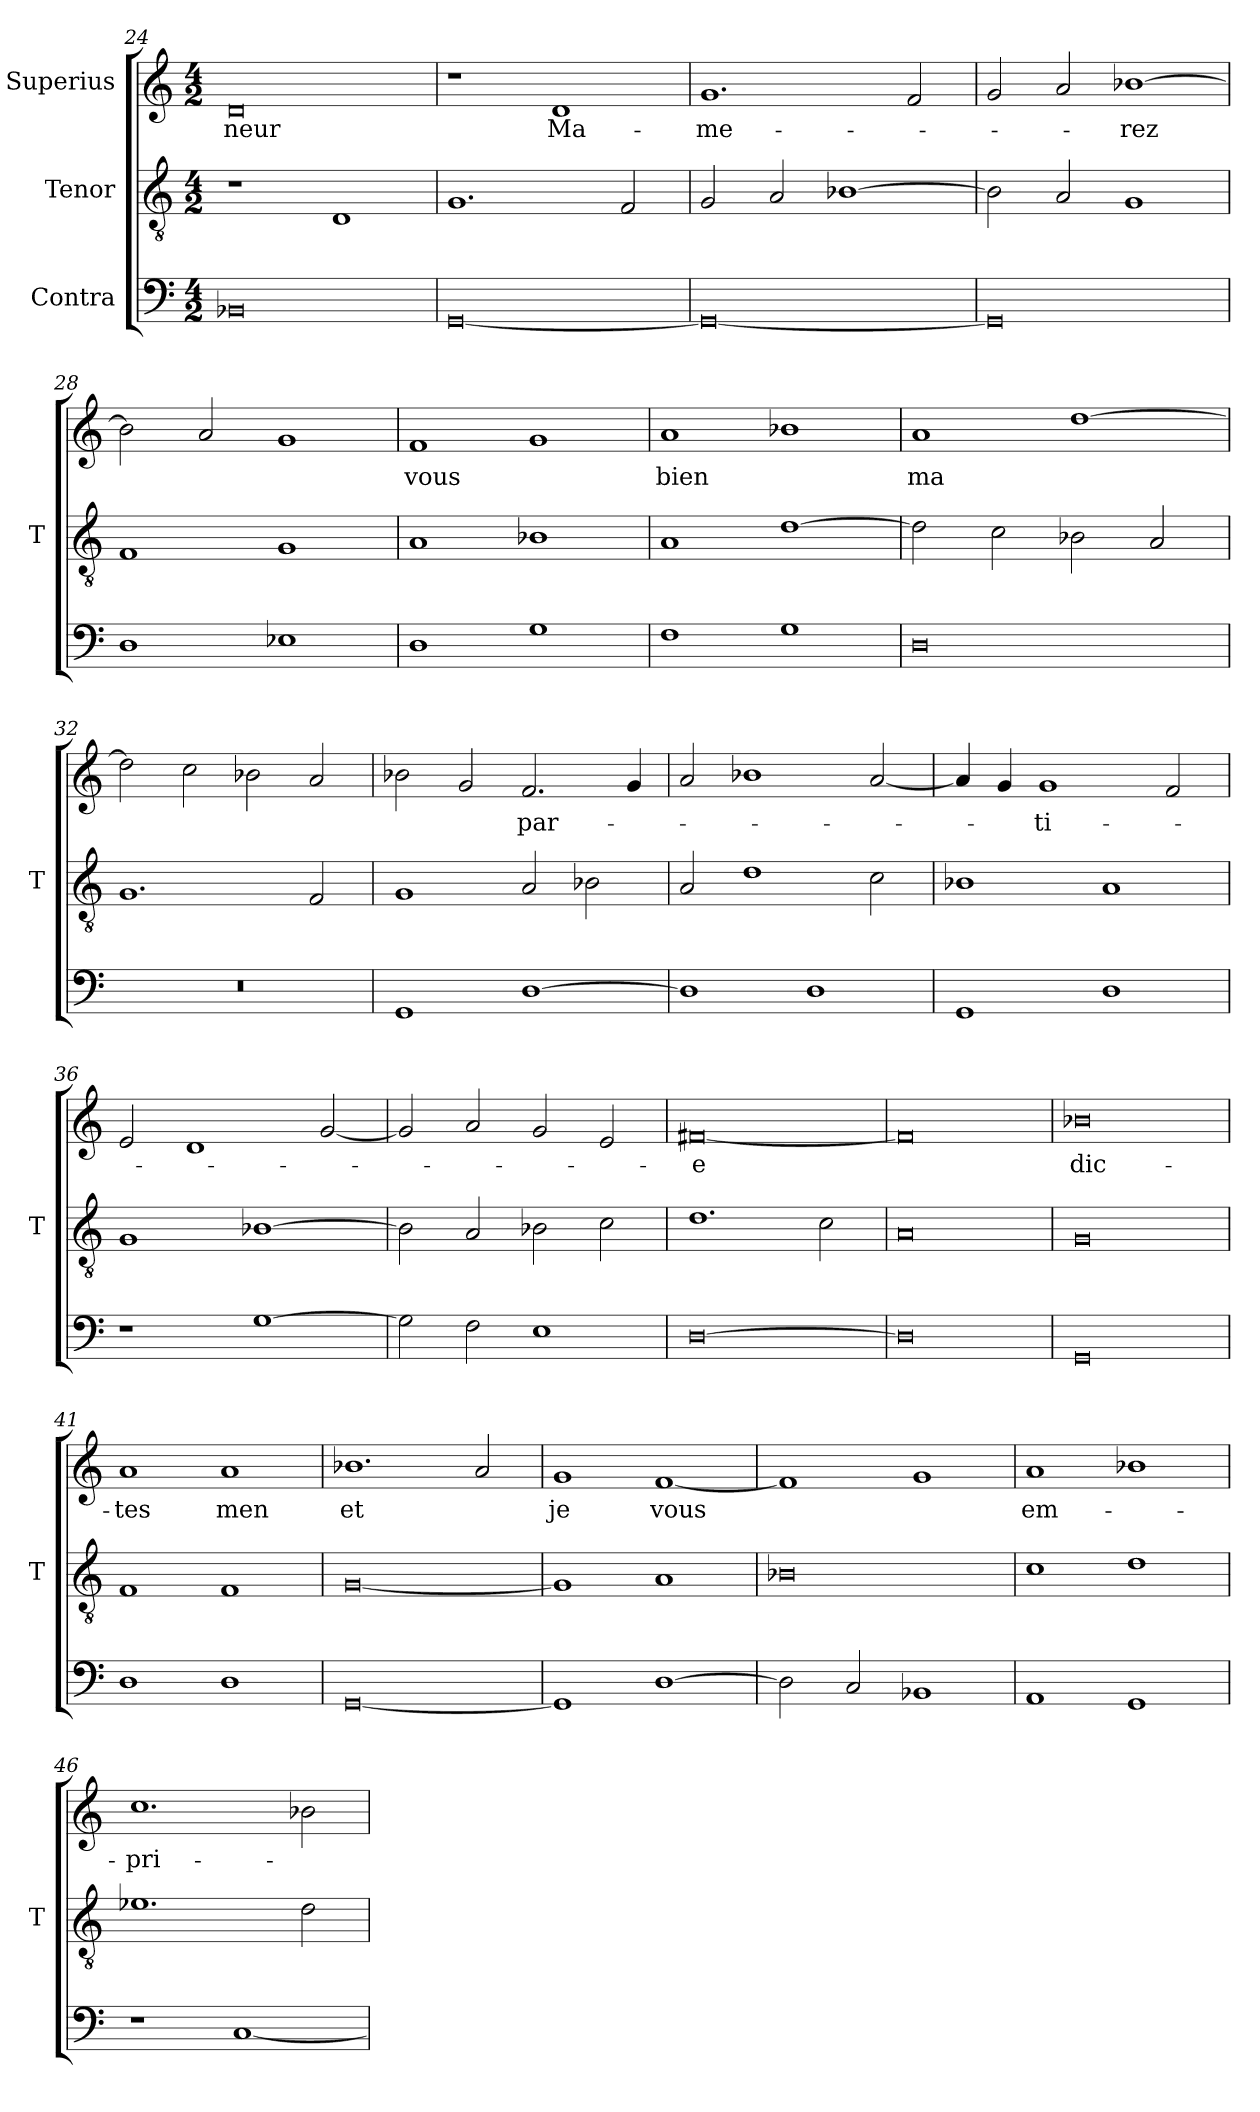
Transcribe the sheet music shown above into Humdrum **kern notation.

**kern	**kern	**kern	**text
*part3	*part2	*part1	*part1
*staff3	*staff2	*staff1	*staff1
*I"Contra	*I"Tenor	*I"Superius	*
*	*I'T	*	*
*clefF4	*clefGv2	*clefG2	*
*M4/2	*M4/2	*M4/2	*
=24	=24	=24	=24
0BB-X	1r	0d	-neur
.	1D	.	.
=25	=25	=25	=25
[0GG	1.G	1r	.
.	.	1d	Ma-
.	2F	.	.
=26	=26	=26	=26
0GG_	2G	1.g	-me-
.	2A	.	.
.	[1B-X	.	.
.	.	2f	.
=27	=27	=27	=27
0GG]	2B-]	2g	.
.	2A	2a	.
.	1G	[1b-X	-rez
=28	=28	=28	=28
1D	1F	2b-]	.
.	.	2a	.
1E-X	1G	1g	.
=29	=29	=29	=29
1D	1A	1f	-vous
1G	1B-X	1g	.
=30	=30	=30	=30
1F	1A	1a	-bien
1G	[1d	1b-X	.
=31	=31	=31	=31
0D	2d]	1a	-ma
.	2c	.	.
.	2B-X	[1dd	.
.	2A	.	.
=32	=32	=32	=32
0r	1.G	2dd]	.
.	.	2cc	.
.	.	2b-X	.
.	2F	2a	.
=33	=33	=33	=33
1GG	1G	2b-X	.
.	.	2g	.
[1D	2A	2.f	par-
.	2B-X	.	.
.	.	4g	.
=34	=34	=34	=34
1D]	2A	2a	.
.	1d	1b-X	.
1D	.	.	.
.	2c	[2a	.
=35	=35	=35	=35
1GG	1B-X	4a]	.
.	.	4g	.
.	.	1g	-ti-
1D	1A	.	.
.	.	2f	.
=36	=36	=36	=36
1r	1G	2e	.
.	.	1d	.
[1G	[1B-X	.	.
.	.	[2g	.
=37	=37	=37	=37
2G]	2B-]	2g]	.
2F	2A	2a	.
1E	2B-X	2g	.
.	2c	2e	.
=38	=38	=38	=38
[0D	1.d	[0f#X	-e
.	2c	.	.
=39	=39	=39	=39
0D]	0A	0f#]	.
=40	=40	=40	=40
0GG	0G	0b-X	dic-
=41	=41	=41	=41
1D	1F	1a	-tes
1D	1F	1a	-men
=42	=42	=42	=42
[0GG	[0G	1.b-X	-et
.	.	2a	.
=43	=43	=43	=43
1GG]	1G]	1g	-je
[1D	1A	[1f	-vous
=44	=44	=44	=44
2D]	0B-X	1f]	.
2C	.	.	.
1BB-X	.	1g	.
=45	=45	=45	=45
1AA	1c	1a	em-
1GG	1d	1b-X	.
=46	=46	=46	=46
1r	1.e-X	1.cc	-pri-
[1C	.	.	.
.	2d	2b-X	.
=	=	=	=
*-	*-	*-	*-
